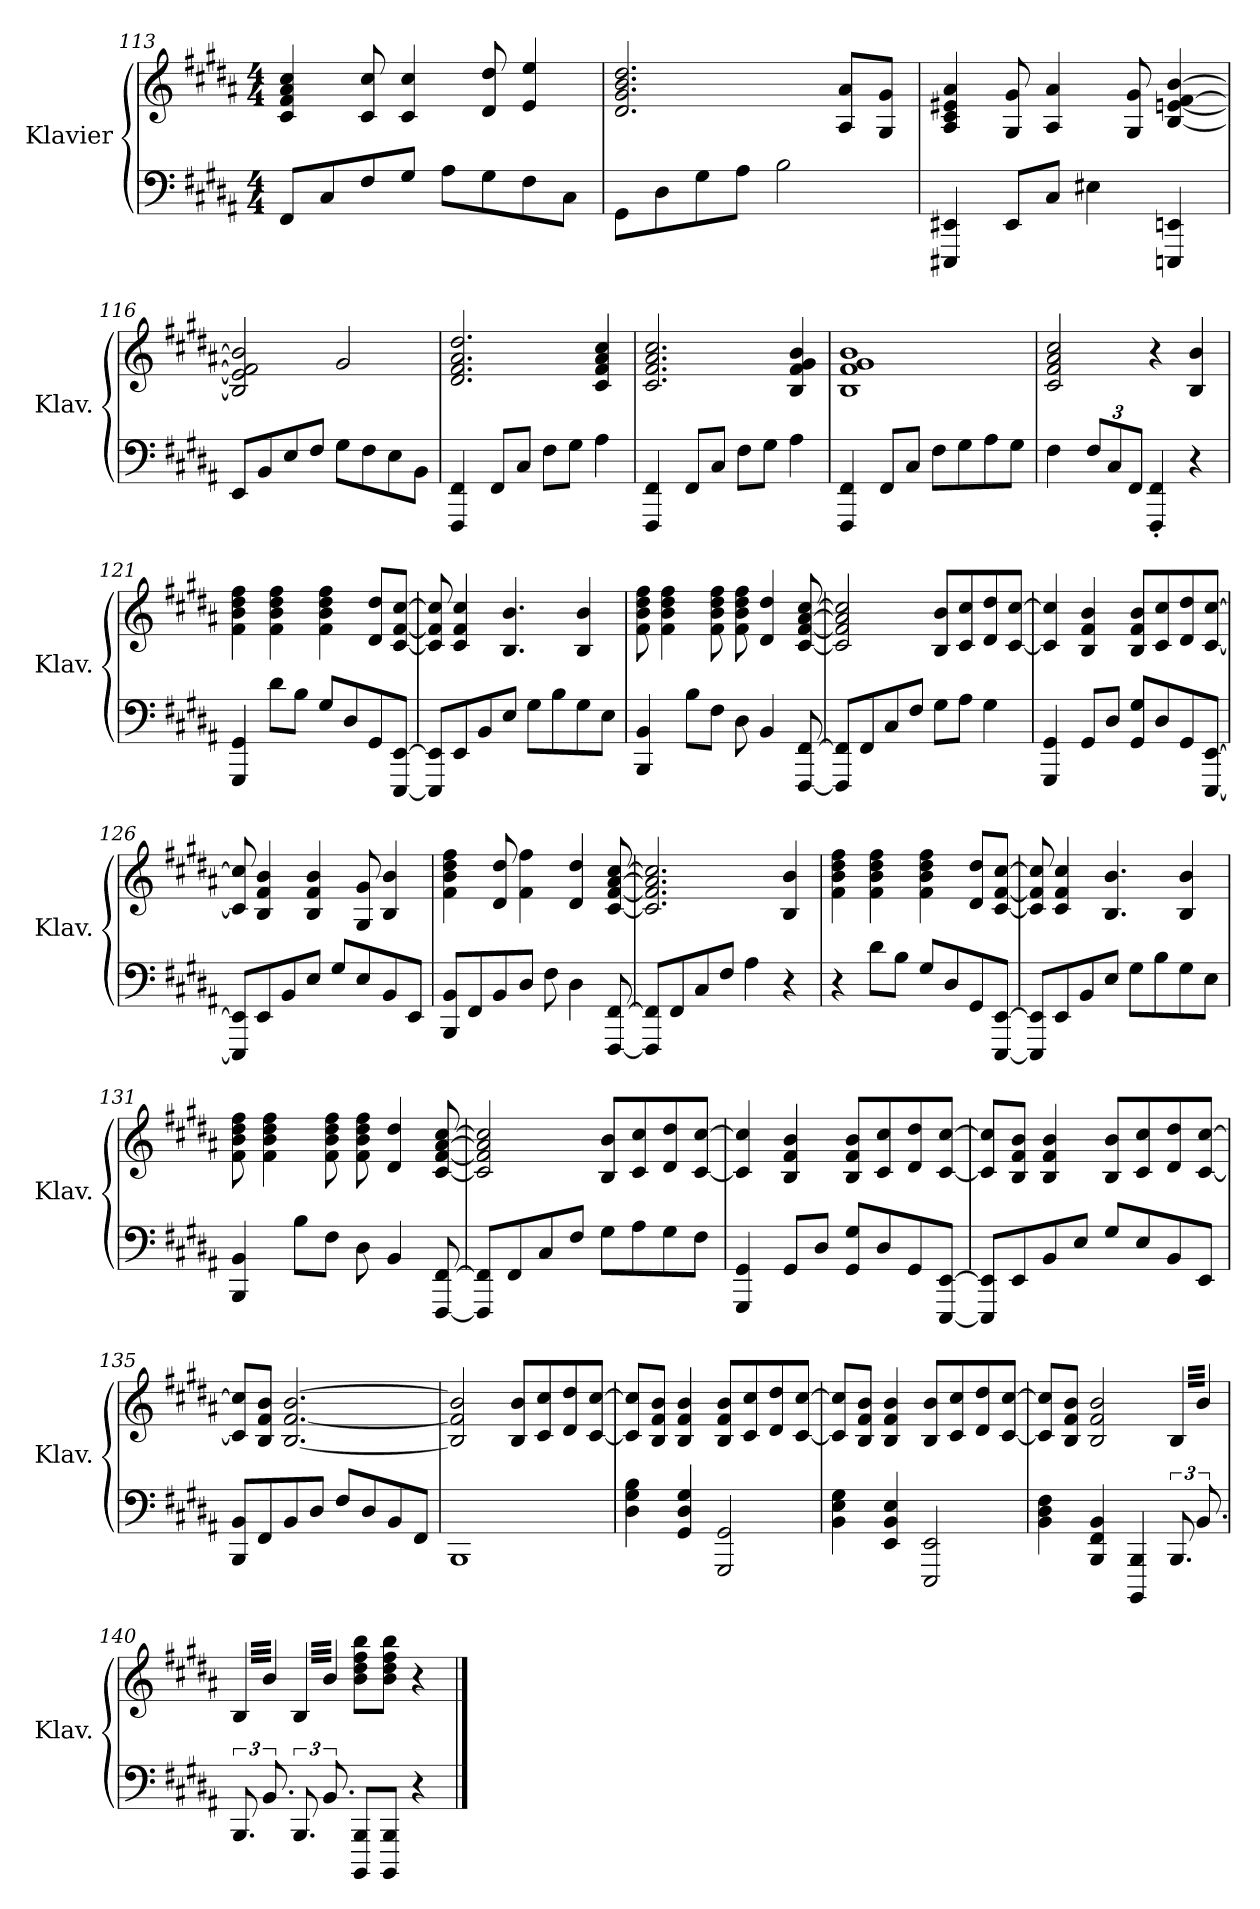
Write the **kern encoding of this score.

**kern	**kern
*part1	*part1
*staff2	*staff1
*I"Klavier	*
*I'Klav.	*
!!LO:LB:g=z
*clefF4	*clefG2
*k[f#c#g#d#a#]	*k[f#c#g#d#a#]
*M4/4	*M4/4
=113	=113
8FF#/L	4c#/ 4f#/ 4a#/ 4cc#/
8C#/	.
8F#/	8c#/ 8cc#/
8G#/J	4c#/ 4cc#/
8A#\L	.
8G#\	8d#/ 8dd#/
8F#\	4e/ 4ee/
8C#\J	.
=114	=114
8GG#\L	2.d#/ 2.g#/ 2.b/ 2.dd#/
8D#\	.
8G#\	.
8A#\J	.
2B\	.
.	8A#/ 8a#/L
.	8G#/ 8g#/J
=115	=115
4EEE#X/ 4EE#X/	4A#/ 4c#/ 4e#X/ 4a#/
8EE#/L	8G#/ 8g#/
8C#/J	4A#/ 4a#/
4E#X\	.
.	8G#/ 8g#/
4EEEn/ 4EEn/	[4B/ [4en/ [4f#/ [4b/
=116	=116
8EE/L	2B/] 2e/] 2f#/] 2b/]
8BB/	.
8E/	.
8F#/J	.
8G#\L	2g#/
8F#\	.
8E\	.
8BB\J	.
=117	=117
4FFF#/ 4FF#/	2.d#/ 2.f#/ 2.a#/ 2.dd#/
8FF#/L	.
8C#/J	.
8F#\L	.
8G#\J	.
4A#\	4c#/ 4f#/ 4a#/ 4cc#/
!!LO:LB:g=z
=118	=118
4FFF#/ 4FF#/	2.c#/ 2.f#/ 2.a#/ 2.cc#/
8FF#/L	.
8C#/J	.
8F#\L	.
8G#\J	.
4A#\	4B/ 4f#/ 4g#/ 4b/
=119	=119
4FFF#/ 4FF#/	1B 1f# 1g# 1b
8FF#/L	.
8C#/J	.
8F#\L	.
8G#\	.
8A#\	.
8G#\J	.
=120	=120
4F#\	2c#/ 2f#/ 2a#/ 2cc#/
*Xbrackettup	*
12F#/L	.
12C#/	.
12FF#/J	.
4FFF#/' 4FF#/'	4r
4r	4B/ 4b/
=121	=121
4GGG#/ 4GG#/	4f#\ 4b\ 4dd#\ 4ff#\
8d#\L	4f#\ 4b\ 4dd#\ 4ff#\
8B\J	.
8G#/L	4f#\ 4b\ 4dd#\ 4ff#\
8D#/	.
8GG#/	8d#/ 8dd#/L
[8EEE/ [8EE/J	[8c#/ [8f#/ [8cc#/J
=122	=122
8EEE/] 8EE/]L	8c#/] 8f#/] 8cc#/]
8EE/	4c#/ 4f#/ 4cc#/
8BB/	.
8E/J	4.B/ 4.b/
8G#\L	.
8B\	.
8G#\	4B/ 4b/
8E\J	.
!!LO:LB:g=z
=123	=123
4BBB/ 4BB/	8f#\ 8b\ 8dd#\ 8ff#\
.	4f#\ 4b\ 4dd#\ 4ff#\
8B\L	.
8F#\J	8f#\ 8b\ 8dd#\ 8ff#\
8D#\	8f#\ 8b\ 8dd#\ 8ff#\
4BB/	4d#/ 4dd#/
[8FFF#/ [8FF#/	[8c#/ [8f#/ [8a#/ [8cc#/
=124	=124
8FFF#/] 8FF#/]L	2c#/] 2f#/] 2a#/] 2cc#/]
8FF#/	.
8C#/	.
8F#/J	.
8G#\L	8B/ 8b/L
8A#\J	8c#/ 8cc#/
4G#\	8d#/ 8dd#/
.	[8c#/ [8cc#/J
=125	=125
4GGG#/ 4GG#/	4c#/] 4cc#/]
8GG#/L	4B/ 4f#/ 4b/
8D#/J	.
8GG#/ 8G#/L	8B/ 8f#/ 8b/L
8D#/	8c#/ 8cc#/
8GG#/	8d#/ 8dd#/
[8EEE/ [8EE/J	[8c#/ [8cc#/J
=126	=126
8EEE/] 8EE/]L	8c#/] 8cc#/]
8EE/	4B/ 4f#/ 4b/
8BB/	.
8E/J	4B/ 4f#/ 4b/
8G#/L	.
8E/	8G#/ 8g#/
8BB/	4B/ 4b/
8EE/J	.
!!LO:LB:g=z
=127	=127
8BBB/ 8BB/L	4f#\ 4b\ 4dd#\ 4ff#\
8FF#/	.
8BB/	8d#/ 8dd#/
8D#/J	4f#\ 4ff#\
8F#\	.
4D#\	4d#/ 4dd#/
[8FFF#/ [8FF#/	[8c#/ [8f#/ [8a#/ [8cc#/
=128	=128
8FFF#/] 8FF#/]L	2.c#/] 2.f#/] 2.a#/] 2.cc#/]
8FF#/	.
8C#/	.
8F#/J	.
4A#\	.
4r	4B/ 4b/
=129	=129
4r	4f#\ 4b\ 4dd#\ 4ff#\
8d#\L	4f#\ 4b\ 4dd#\ 4ff#\
8B\J	.
8G#/L	4f#\ 4b\ 4dd#\ 4ff#\
8D#/	.
8GG#/	8d#/ 8dd#/L
[8EEE/ [8EE/J	[8c#/ [8f#/ [8cc#/J
=130	=130
8EEE/] 8EE/]L	8c#/] 8f#/] 8cc#/]
8EE/	4c#/ 4f#/ 4cc#/
8BB/	.
8E/J	4.B/ 4.b/
8G#\L	.
8B\	.
8G#\	4B/ 4b/
8E\J	.
=131	=131
4BBB/ 4BB/	8f#\ 8b\ 8dd#\ 8ff#\
.	4f#\ 4b\ 4dd#\ 4ff#\
8B\L	.
8F#\J	8f#\ 8b\ 8dd#\ 8ff#\
8D#\	8f#\ 8b\ 8dd#\ 8ff#\
4BB/	4d#/ 4dd#/
[8FFF#/ [8FF#/	[8c#/ [8f#/ [8a#/ [8cc#/
!!LO:LB:g=z
=132	=132
8FFF#/] 8FF#/]L	2c#/] 2f#/] 2a#/] 2cc#/]
8FF#/	.
8C#/	.
8F#/J	.
8G#\L	8B/ 8b/L
8A#\	8c#/ 8cc#/
8G#\	8d#/ 8dd#/
8F#\J	[8c#/ [8cc#/J
=133	=133
4GGG#/ 4GG#/	4c#/] 4cc#/]
8GG#/L	4B/ 4f#/ 4b/
8D#/J	.
8GG#/ 8G#/L	8B/ 8f#/ 8b/L
8D#/	8c#/ 8cc#/
8GG#/	8d#/ 8dd#/
[8EEE/ [8EE/J	[8c#/ [8cc#/J
=134	=134
8EEE/] 8EE/]L	8c#/] 8cc#/]L
8EE/	8B/ 8f#/ 8b/J
8BB/	4B/ 4f#/ 4b/
8E/J	.
8G#/L	8B/ 8b/L
8E/	8c#/ 8cc#/
8BB/	8d#/ 8dd#/
8EE/J	[8c#/ [8cc#/J
=135	=135
8BBB/ 8BB/L	8c#/] 8cc#/]L
8FF#/	8B/ 8f#/ 8b/J
8BB/	[2.B/ [2.f#/ [2.b/
8D#/J	.
8F#/L	.
8D#/	.
8BB/	.
8FF#/J	.
=136	=136
1BBB	2B/] 2f#/] 2b/]
.	8B/ 8b/L
.	8c#/ 8cc#/
.	8d#/ 8dd#/
.	[8c#/ [8cc#/J
!!LO:PB:g=z
=137	=137
4D#\ 4G#\ 4B\	8c#/] 8cc#/]L
.	8B/ 8f#/ 8b/J
4GG#/ 4D#/ 4G#/	4B/ 4f#/ 4b/
2GGG#/ 2GG#/	8B/ 8f#/ 8b/L
.	8c#/ 8cc#/
.	8d#/ 8dd#/
.	[8c#/ [8cc#/J
=138	=138
4BB\ 4E\ 4G#\	8c#/] 8cc#/]L
.	8B/ 8f#/ 8b/J
4EE/ 4BB/ 4E/	4B/ 4f#/ 4b/
2EEE/ 2EE/	8B/ 8b/L
.	8c#/ 8cc#/
.	8d#/ 8dd#/
.	[8c#/ [8cc#/J
=139	=139
4BB\ 4D#\ 4F#\	8c#/] 8cc#/]L
.	8B/ 8f#/ 8b/J
4BBB/ 4FF#/ 4BB/	2B/ 2f#/ 2b/
4BBBB/ 4BBB/	.
*brackettup	*
*	*tremolo
12.BBB/	32B/LLL
.	32b\
.	32B/
.	32b\
12.BB/	32B/
.	32b\
.	32B/
.	32b\JJJ
=140	=140
12.BBB/	32B/LLL
.	32b\
.	32B/
.	32b\
12.BB/	32B/
.	32b\
.	32B/
.	32b\JJJ
12.BBB/	32B/LLL
.	32b\
.	32B/
.	32b\
12.BB/	32B/
.	32b\
.	32B/
.	32b\JJJ
*	*Xtremolo
8BBBB/ 8BBB/L	8b\ 8dd#\ 8ff#\ 8bb\L
.	.
.	.
.	.
8BBBB/ 8BBB/J	8b\ 8dd#\ 8ff#\ 8bb\J
4r	4r
==	==
*-	*-
